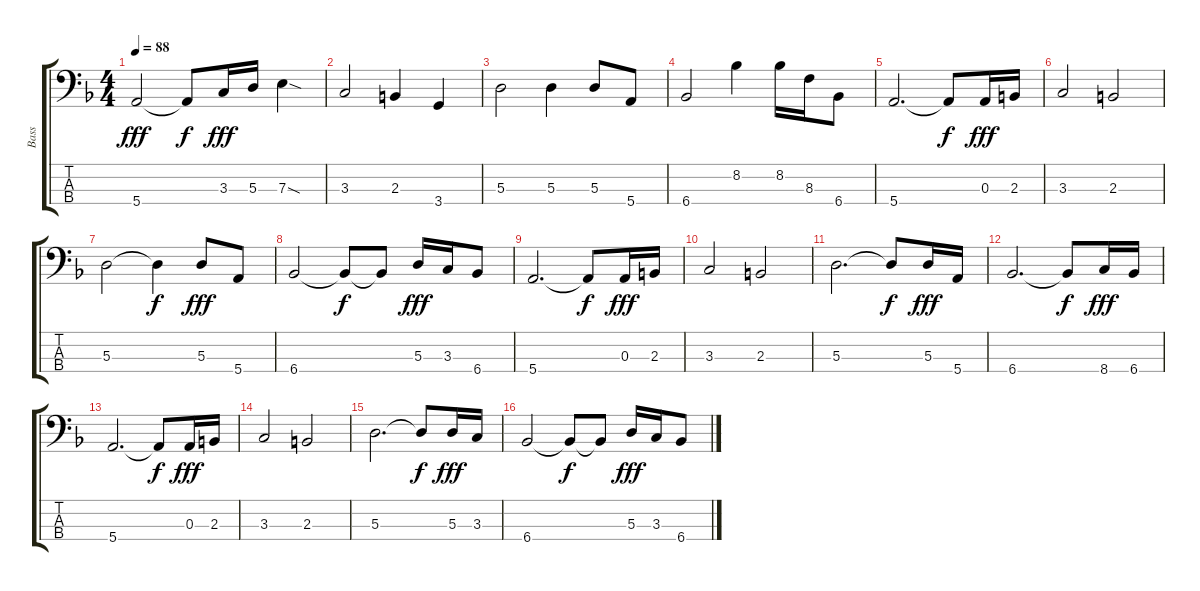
\track ("Bass" "Bass") {instrument electricbasspick}
\staff {score tabs}
\tuning (G2 D2 A1 E1) {hide}
\ts (4 4)
\tempo 88
\clef f4
\ks dminor
5.4.2{dy fff} 5.4{t}.8{dy f} 3.3.16{dy fff} 5.3.16 7.3{sod}.4 |
3.3.2 2.3.4 3.4.4 |
5.3.2 5.3.4 5.3.8 5.4.8 |
6.4.2 8.2.4 8.2.16 8.3.16 6.4.8 |
5.4.2{d} 5.4{t}.8{dy f} 0.3.16{dy fff} 2.3.16 |
3.3.2 2.3.2 |
5.3.2 5.3{t}.4{dy f} 5.3.8{dy fff} 5.4.8 |
6.4.2 6.4{t}.8{dy f} 6.4{t}.8 5.3.16{dy fff} 3.3.16 6.4.8 |
5.4.2{d} 5.4{t}.8{dy f} 0.3.16{dy fff} 2.3.16 |
3.3.2 2.3.2 |
5.3.2{d} 5.3{t}.8{dy f} 5.3.16{dy fff} 5.4.16 |
6.4.2{d} 6.4{t}.8{dy f} 8.4.16{dy fff} 6.4.16 |
5.4.2{d} 5.4{t}.8{dy f} 0.3.16{dy fff} 2.3.16 |
3.3.2 2.3.2 |
5.3.2{d} 5.3{t}.8{dy f} 5.3.16{dy fff} 3.3.16 |
6.4.2 6.4{t}.8{dy f} 6.4{t}.8 5.3.16{dy fff} 3.3.16 6.4.8
